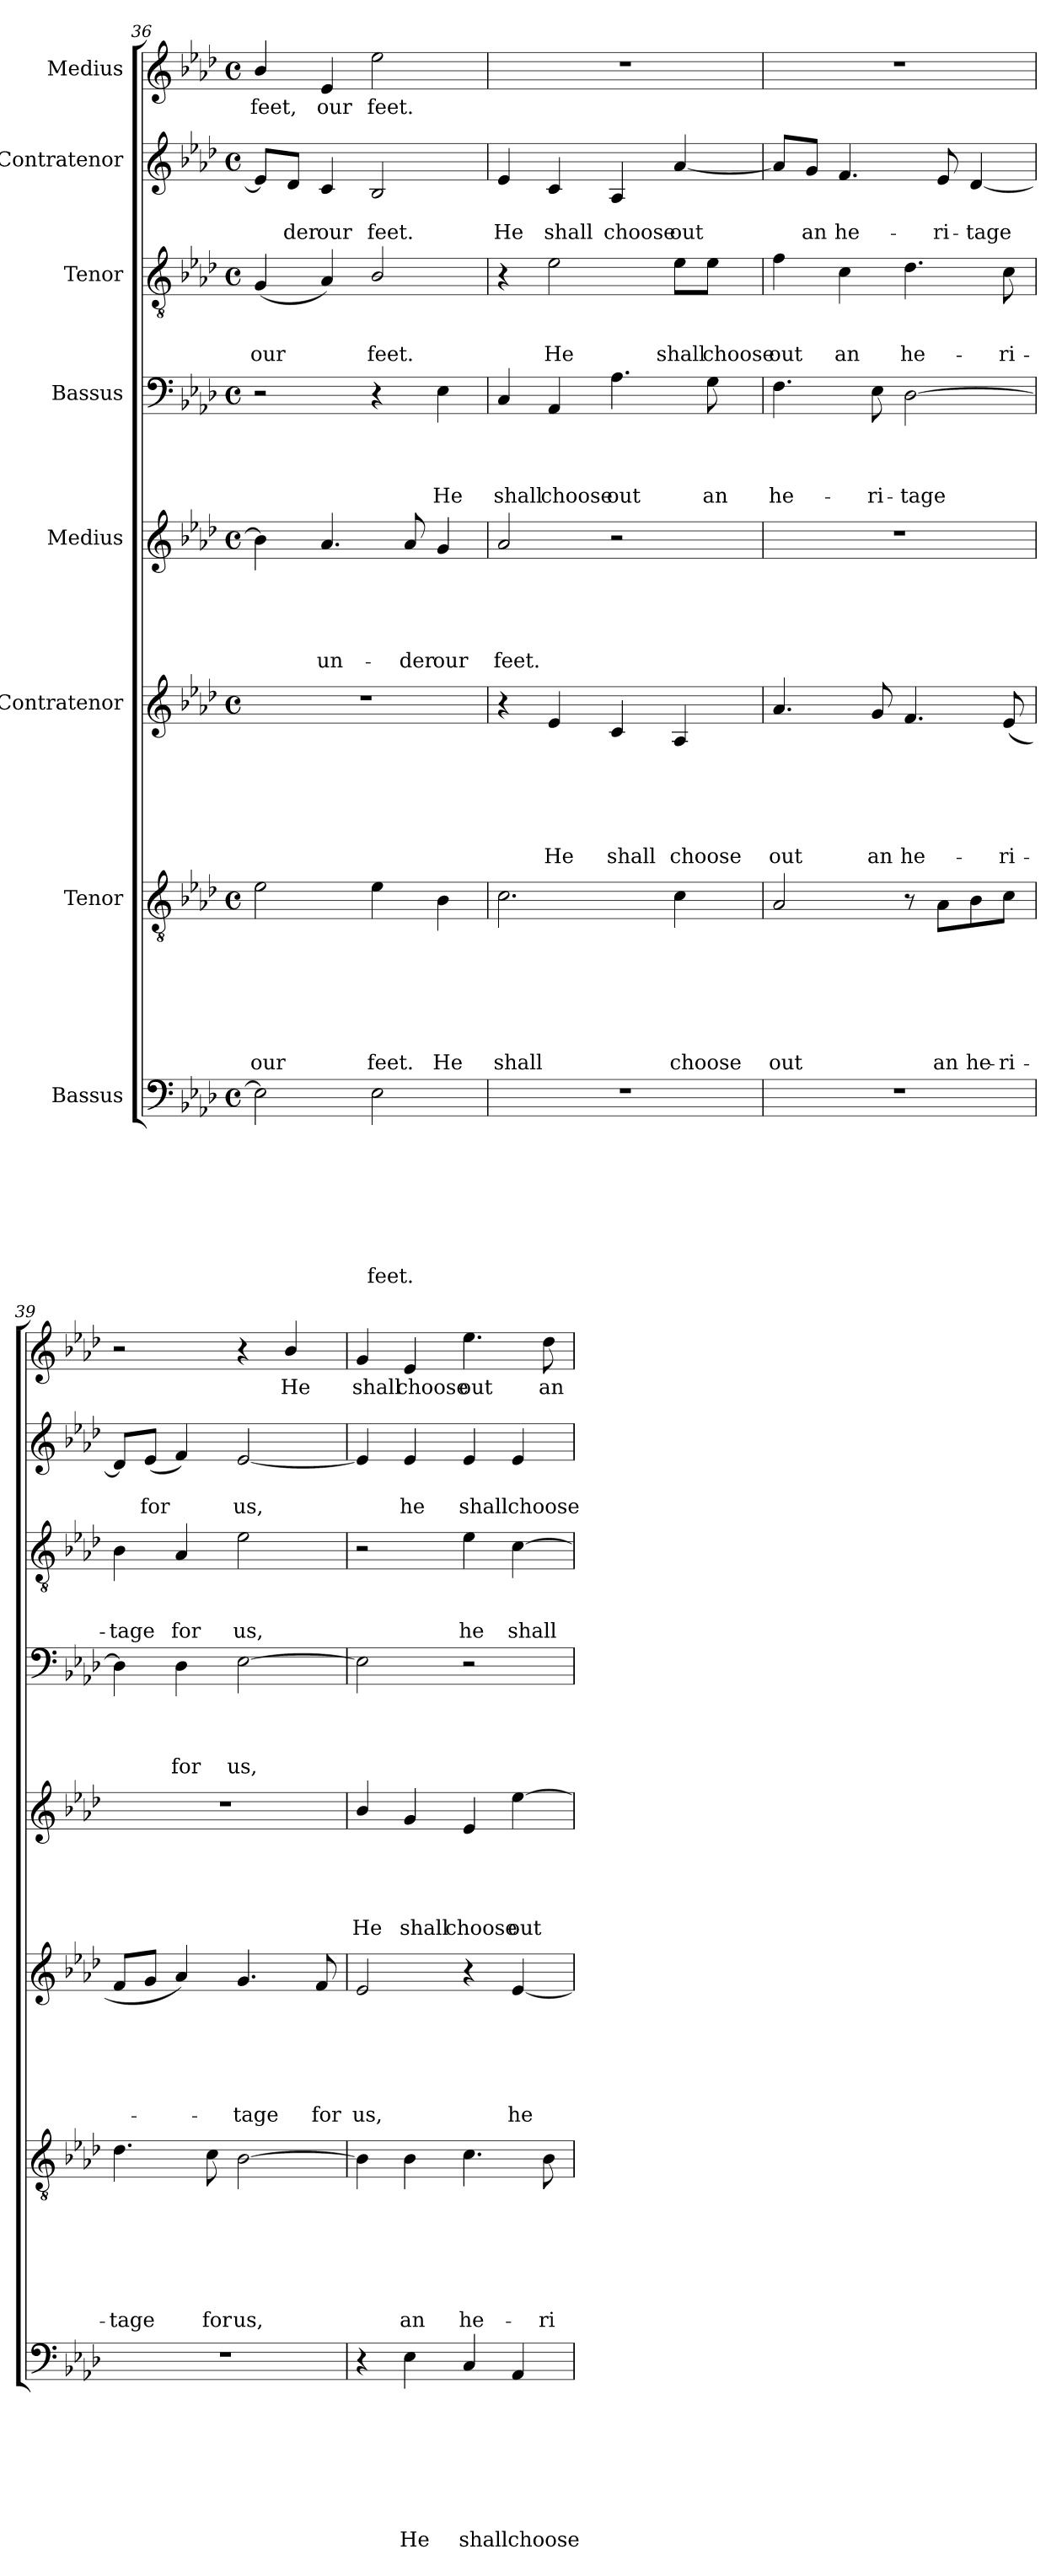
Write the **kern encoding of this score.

**kern	**text	**text	**text	**text	**text	**text	**text	**text	**kern	**text	**text	**text	**text	**text	**text	**text	**kern	**text	**text	**text	**text	**text	**text	**kern	**text	**text	**text	**text	**text	**kern	**text	**text	**text	**text	**kern	**text	**text	**text	**kern	**text	**text	**kern	**text
*part8	*part8	*part8	*part8	*part8	*part8	*part8	*part8	*part8	*part7	*part7	*part7	*part7	*part7	*part7	*part7	*part7	*part6	*part6	*part6	*part6	*part6	*part6	*part6	*part5	*part5	*part5	*part5	*part5	*part5	*part4	*part4	*part4	*part4	*part4	*part3	*part3	*part3	*part3	*part2	*part2	*part2	*part1	*part1
*staff8	*staff8	*staff8	*staff8	*staff8	*staff8	*staff8	*staff8	*staff8	*staff7	*staff7	*staff7	*staff7	*staff7	*staff7	*staff7	*staff7	*staff6	*staff6	*staff6	*staff6	*staff6	*staff6	*staff6	*staff5	*staff5	*staff5	*staff5	*staff5	*staff5	*staff4	*staff4	*staff4	*staff4	*staff4	*staff3	*staff3	*staff3	*staff3	*staff2	*staff2	*staff2	*staff1	*staff1
*I"Bassus	*	*	*	*	*	*	*	*	*I"Tenor	*	*	*	*	*	*	*	*I"Contratenor	*	*	*	*	*	*	*I"Medius	*	*	*	*	*	*I"Bassus	*	*	*	*	*I"Tenor	*	*	*	*I"Contratenor	*	*	*I"Medius	*
!!LO:PB:g=z
*clefF4	*	*	*	*	*	*	*	*	*clefGv2	*	*	*	*	*	*	*	*clefG2	*	*	*	*	*	*	*clefG2	*	*	*	*	*	*clefF4	*	*	*	*	*clefGv2	*	*	*	*clefG2	*	*	*clefG2	*
*k[b-e-a-d-]	*	*	*	*	*	*	*	*	*k[b-e-a-d-]	*	*	*	*	*	*	*	*k[b-e-a-d-]	*	*	*	*	*	*	*k[b-e-a-d-]	*	*	*	*	*	*k[b-e-a-d-]	*	*	*	*	*k[b-e-a-d-]	*	*	*	*k[b-e-a-d-]	*	*	*k[b-e-a-d-]	*
*A-:	*	*	*	*	*	*	*	*	*A-:	*	*	*	*	*	*	*	*A-:	*	*	*	*	*	*	*A-:	*	*	*	*	*	*A-:	*	*	*	*	*A-:	*	*	*	*A-:	*	*	*A-:	*
*M4/4	*	*	*	*	*	*	*	*	*M4/4	*	*	*	*	*	*	*	*M4/4	*	*	*	*	*	*	*M4/4	*	*	*	*	*	*M4/4	*	*	*	*	*M4/4	*	*	*	*M4/4	*	*	*M4/4	*
*met(c)	*	*	*	*	*	*	*	*	*met(c)	*	*	*	*	*	*	*	*met(c)	*	*	*	*	*	*	*met(c)	*	*	*	*	*	*met(c)	*	*	*	*	*met(c)	*	*	*	*met(c)	*	*	*met(c)	*
=36	=36	=36	=36	=36	=36	=36	=36	=36	=36	=36	=36	=36	=36	=36	=36	=36	=36	=36	=36	=36	=36	=36	=36	=36	=36	=36	=36	=36	=36	=36	=36	=36	=36	=36	=36	=36	=36	=36	=36	=36	=36	=36	=36
!	!	!	!	!	!	!	!	!	!	!	!	!	!	!	!	!LO:LY:b	!	!	!	!	!	!	!	!	!	!	!	!	!	!	!	!	!	!	!	!	!	!LO:LY:b	!	!	!	!	!LO:LY:b
2E-\]	.	.	.	.	.	.	.	.	2e-\	.	.	.	.	.	.	our	1r	.	.	.	.	.	.	4b-\]	.	.	.	.	.	2r	.	.	.	.	(<4G/	.	.	our	8e-/L]	.	.	4b-/	feet,
!	!	!	!	!	!	!	!	!	!	!	!	!	!	!	!	!	!	!	!	!	!	!	!	!	!	!	!	!	!	!	!	!	!	!	!	!	!	!	!	!	!LO:LY:b	!	!
.	.	.	.	.	.	.	.	.	.	.	.	.	.	.	.	.	.	.	.	.	.	.	.	.	.	.	.	.	.	.	.	.	.	.	.	.	.	.	8d-/J	.	-der	.	.
!	!	!	!	!	!	!	!	!	!	!	!	!	!	!	!	!	!	!	!	!	!	!	!	!	!	!	!	!	!LO:LY:b	!	!	!	!	!	!	!	!	!	!	!	!LO:LY:b	!	!LO:LY:b
.	.	.	.	.	.	.	.	.	.	.	.	.	.	.	.	.	.	.	.	.	.	.	.	4.a-/	.	.	.	.	un-	.	.	.	.	.	4A-/)	.	.	.	4c/	.	our	4e-/	our
!	!	!	!	!	!	!	!	!LO:LY:b	!	!	!	!	!	!	!	!LO:LY:b	!	!	!	!	!	!	!	!	!	!	!	!	!	!	!	!	!	!	!	!	!	!LO:LY:b	!	!	!LO:LY:b	!	!LO:LY:b
2E-\	.	.	.	.	.	.	.	feet.	4e-\	.	.	.	.	.	.	feet.	.	.	.	.	.	.	.	.	.	.	.	.	.	4r	.	.	.	.	2B-/	.	.	feet.	2B-/	.	feet.	2ee-\	feet.
!	!	!	!	!	!	!	!	!	!	!	!	!	!	!	!	!	!	!	!	!	!	!	!	!	!	!	!	!	!LO:LY:b	!	!	!	!	!	!	!	!	!	!	!	!	!	!
.	.	.	.	.	.	.	.	.	.	.	.	.	.	.	.	.	.	.	.	.	.	.	.	8a-/	.	.	.	.	-der	.	.	.	.	.	.	.	.	.	.	.	.	.	.
!	!	!	!	!	!	!	!	!	!	!	!	!	!	!	!	!LO:LY:b	!	!	!	!	!	!	!	!	!	!	!	!	!LO:LY:b	!	!	!	!	!LO:LY:b	!	!	!	!	!	!	!	!	!
.	.	.	.	.	.	.	.	.	4B-\	.	.	.	.	.	.	He	.	.	.	.	.	.	.	4g/	.	.	.	.	our	4E-\	.	.	.	He	.	.	.	.	.	.	.	.	.
=37	=37	=37	=37	=37	=37	=37	=37	=37	=37	=37	=37	=37	=37	=37	=37	=37	=37	=37	=37	=37	=37	=37	=37	=37	=37	=37	=37	=37	=37	=37	=37	=37	=37	=37	=37	=37	=37	=37	=37	=37	=37	=37	=37
!	!	!	!	!	!	!	!	!	!	!	!	!	!	!	!	!LO:LY:b	!	!	!	!	!	!	!	!	!	!	!	!	!LO:LY:b	!	!	!	!	!LO:LY:b	!	!	!	!	!	!	!LO:LY:b	!	!
1r	.	.	.	.	.	.	.	.	2.c\	.	.	.	.	.	.	shall	4r	.	.	.	.	.	.	2a-/	.	.	.	.	feet.	4C/	.	.	.	shall	4r	.	.	.	4e-/	.	He	1r	.
!	!	!	!	!	!	!	!	!	!	!	!	!	!	!	!	!	!	!	!	!	!	!	!LO:LY:b	!	!	!	!	!	!	!	!	!	!	!LO:LY:b	!	!	!	!LO:LY:b	!	!	!LO:LY:b	!	!
.	.	.	.	.	.	.	.	.	.	.	.	.	.	.	.	.	4e-/	.	.	.	.	.	He	.	.	.	.	.	.	4AA-/	.	.	.	choose	2e-\	.	.	He	4c/	.	shall	.	.
!	!	!	!	!	!	!	!	!	!	!	!	!	!	!	!	!	!	!	!	!	!	!	!LO:LY:b	!	!	!	!	!	!	!	!	!	!	!LO:LY:b	!	!	!	!	!	!	!LO:LY:b	!	!
.	.	.	.	.	.	.	.	.	.	.	.	.	.	.	.	.	4c/	.	.	.	.	.	shall	2r	.	.	.	.	.	4.A-\	.	.	.	out	.	.	.	.	4A-/	.	choose	.	.
!	!	!	!	!	!	!	!	!	!	!	!	!	!	!	!	!LO:LY:b	!	!	!	!	!	!	!LO:LY:b	!	!	!	!	!	!	!	!	!	!	!	!	!	!	!LO:LY:b	!	!	!LO:LY:b	!	!
.	.	.	.	.	.	.	.	.	4c\	.	.	.	.	.	.	choose	4A-/	.	.	.	.	.	choose	.	.	.	.	.	.	.	.	.	.	.	8e-\L	.	.	shall	[<4a-/	.	out	.	.
!	!	!	!	!	!	!	!	!	!	!	!	!	!	!	!	!	!	!	!	!	!	!	!	!	!	!	!	!	!	!	!	!	!	!LO:LY:b	!	!	!	!LO:LY:b	!	!	!	!	!
.	.	.	.	.	.	.	.	.	.	.	.	.	.	.	.	.	.	.	.	.	.	.	.	.	.	.	.	.	.	8G\	.	.	.	an	8e-\J	.	.	choose	.	.	.	.	.
=38	=38	=38	=38	=38	=38	=38	=38	=38	=38	=38	=38	=38	=38	=38	=38	=38	=38	=38	=38	=38	=38	=38	=38	=38	=38	=38	=38	=38	=38	=38	=38	=38	=38	=38	=38	=38	=38	=38	=38	=38	=38	=38	=38
!	!	!	!	!	!	!	!	!	!	!	!	!	!	!	!	!LO:LY:b	!	!	!	!	!	!	!LO:LY:b	!	!	!	!	!	!	!	!	!	!	!LO:LY:b	!	!	!	!LO:LY:b	!	!	!	!	!
1r	.	.	.	.	.	.	.	.	2A-/	.	.	.	.	.	.	out	4.a-/	.	.	.	.	.	out	1r	.	.	.	.	.	4.F\	.	.	.	he-	4f\	.	.	out	8a-/L]	.	.	1r	.
!	!	!	!	!	!	!	!	!	!	!	!	!	!	!	!	!	!	!	!	!	!	!	!	!	!	!	!	!	!	!	!	!	!	!	!	!	!	!	!	!	!LO:LY:b	!	!
.	.	.	.	.	.	.	.	.	.	.	.	.	.	.	.	.	.	.	.	.	.	.	.	.	.	.	.	.	.	.	.	.	.	.	.	.	.	.	8g/J	.	an	.	.
!	!	!	!	!	!	!	!	!	!	!	!	!	!	!	!	!	!	!	!	!	!	!	!	!	!	!	!	!	!	!	!	!	!	!	!	!	!	!LO:LY:b	!	!	!LO:LY:b	!	!
.	.	.	.	.	.	.	.	.	.	.	.	.	.	.	.	.	.	.	.	.	.	.	.	.	.	.	.	.	.	.	.	.	.	.	4c\	.	.	an	4.f/	.	he-	.	.
!	!	!	!	!	!	!	!	!	!	!	!	!	!	!	!	!	!	!	!	!	!	!	!LO:LY:b	!	!	!	!	!	!	!	!	!	!	!LO:LY:b	!	!	!	!	!	!	!	!	!
.	.	.	.	.	.	.	.	.	.	.	.	.	.	.	.	.	8g/	.	.	.	.	.	an	.	.	.	.	.	.	8E-\	.	.	.	-ri-	.	.	.	.	.	.	.	.	.
!	!	!	!	!	!	!	!	!	!	!	!	!	!	!	!	!	!	!	!	!	!	!	!LO:LY:b	!	!	!	!	!	!	!	!	!	!	!LO:LY:b	!	!	!	!LO:LY:b	!	!	!	!	!
.	.	.	.	.	.	.	.	.	8r	.	.	.	.	.	.	.	4.f/	.	.	.	.	.	he-	.	.	.	.	.	.	[>2D-\	.	.	.	-tage	4.d-\	.	.	he-	.	.	.	.	.
!	!	!	!	!	!	!	!	!	!	!	!	!	!	!	!	!LO:LY:b	!	!	!	!	!	!	!	!	!	!	!	!	!	!	!	!	!	!	!	!	!	!	!	!	!LO:LY:b	!	!
.	.	.	.	.	.	.	.	.	8A-\L	.	.	.	.	.	.	an	.	.	.	.	.	.	.	.	.	.	.	.	.	.	.	.	.	.	.	.	.	.	8e-/	.	-ri-	.	.
!	!	!	!	!	!	!	!	!	!	!	!	!	!	!	!	!LO:LY:b	!	!	!	!	!	!	!	!	!	!	!	!	!	!	!	!	!	!	!	!	!	!	!	!	!LO:LY:b	!	!
.	.	.	.	.	.	.	.	.	8B-\	.	.	.	.	.	.	he-	.	.	.	.	.	.	.	.	.	.	.	.	.	.	.	.	.	.	.	.	.	.	[<4d-/	.	-tage	.	.
!	!	!	!	!	!	!	!	!	!	!	!	!	!	!	!	!LO:LY:b	!	!	!	!	!	!	!LO:LY:b	!	!	!	!	!	!	!	!	!	!	!	!	!	!	!LO:LY:b	!	!	!	!	!
.	.	.	.	.	.	.	.	.	8c\J	.	.	.	.	.	.	-ri-	(<8e-/	.	.	.	.	.	-ri-	.	.	.	.	.	.	.	.	.	.	.	8c\	.	.	-ri-	.	.	.	.	.
=39	=39	=39	=39	=39	=39	=39	=39	=39	=39	=39	=39	=39	=39	=39	=39	=39	=39	=39	=39	=39	=39	=39	=39	=39	=39	=39	=39	=39	=39	=39	=39	=39	=39	=39	=39	=39	=39	=39	=39	=39	=39	=39	=39
!	!	!	!	!	!	!	!	!	!	!	!	!	!	!	!	!LO:LY:b	!	!	!	!	!	!	!	!	!	!	!	!	!	!	!	!	!	!	!	!	!	!LO:LY:b	!	!	!	!	!
1r	.	.	.	.	.	.	.	.	4.d-\	.	.	.	.	.	.	-tage	8f/L	.	.	.	.	.	.	1r	.	.	.	.	.	4D-\]	.	.	.	.	4B-\	.	.	-tage	8d-/L]	.	.	2r	.
!	!	!	!	!	!	!	!	!	!	!	!	!	!	!	!	!	!	!	!	!	!	!	!	!	!	!	!	!	!	!	!	!	!	!	!	!	!	!	!	!	!LO:LY:b	!	!
.	.	.	.	.	.	.	.	.	.	.	.	.	.	.	.	.	8g/J	.	.	.	.	.	.	.	.	.	.	.	.	.	.	.	.	.	.	.	.	.	(<8e-/J	.	for	.	.
!	!	!	!	!	!	!	!	!	!	!	!	!	!	!	!	!	!	!	!	!	!	!	!	!	!	!	!	!	!	!	!	!	!	!LO:LY:b	!	!	!	!LO:LY:b	!	!	!	!	!
.	.	.	.	.	.	.	.	.	.	.	.	.	.	.	.	.	4a-/)	.	.	.	.	.	.	.	.	.	.	.	.	4D-\	.	.	.	for	4A-/	.	.	for	4f/)	.	.	.	.
!	!	!	!	!	!	!	!	!	!	!	!	!	!	!	!	!LO:LY:b	!	!	!	!	!	!	!	!	!	!	!	!	!	!	!	!	!	!	!	!	!	!	!	!	!	!	!
.	.	.	.	.	.	.	.	.	8c\	.	.	.	.	.	.	for	.	.	.	.	.	.	.	.	.	.	.	.	.	.	.	.	.	.	.	.	.	.	.	.	.	.	.
!	!	!	!	!	!	!	!	!	!	!	!	!	!	!	!	!LO:LY:b	!	!	!	!	!	!	!LO:LY:b	!	!	!	!	!	!	!	!	!	!	!LO:LY:b	!	!	!	!LO:LY:b	!	!	!LO:LY:b	!	!
.	.	.	.	.	.	.	.	.	[<2B-\	.	.	.	.	.	.	us,	4.g/	.	.	.	.	.	-tage	.	.	.	.	.	.	[<2E-\	.	.	.	us,	2e-\	.	.	us,	[<2e-/	.	us,	4r	.
!	!	!	!	!	!	!	!	!	!	!	!	!	!	!	!	!	!	!	!	!	!	!	!	!	!	!	!	!	!	!	!	!	!	!	!	!	!	!	!	!	!	!	!LO:LY:b
.	.	.	.	.	.	.	.	.	.	.	.	.	.	.	.	.	.	.	.	.	.	.	.	.	.	.	.	.	.	.	.	.	.	.	.	.	.	.	.	.	.	4b-/	He
!	!	!	!	!	!	!	!	!	!	!	!	!	!	!	!	!	!	!	!	!	!	!	!LO:LY:b	!	!	!	!	!	!	!	!	!	!	!	!	!	!	!	!	!	!	!	!
.	.	.	.	.	.	.	.	.	.	.	.	.	.	.	.	.	8f/	.	.	.	.	.	for	.	.	.	.	.	.	.	.	.	.	.	.	.	.	.	.	.	.	.	.
!!LO:LB:g=z
=40	=40	=40	=40	=40	=40	=40	=40	=40	=40	=40	=40	=40	=40	=40	=40	=40	=40	=40	=40	=40	=40	=40	=40	=40	=40	=40	=40	=40	=40	=40	=40	=40	=40	=40	=40	=40	=40	=40	=40	=40	=40	=40	=40
!	!	!	!	!	!	!	!	!	!	!	!	!	!	!	!	!	!	!	!	!	!	!	!LO:LY:b	!	!	!	!	!	!LO:LY:b	!	!	!	!	!	!	!	!	!	!	!	!	!	!LO:LY:b
4r	.	.	.	.	.	.	.	.	4B-\]	.	.	.	.	.	.	.	2e-/	.	.	.	.	.	us,	4b-/	.	.	.	.	He	2E-\]	.	.	.	.	2r	.	.	.	4e-/]	.	.	4g/	shall
!	!	!	!	!	!	!	!	!LO:LY:b	!	!	!	!	!	!	!	!LO:LY:b	!	!	!	!	!	!	!	!	!	!	!	!	!LO:LY:b	!	!	!	!	!	!	!	!	!	!	!	!LO:LY:b	!	!LO:LY:b
4E-\	.	.	.	.	.	.	.	He	4B-\	.	.	.	.	.	.	an	.	.	.	.	.	.	.	4g/	.	.	.	.	shall	.	.	.	.	.	.	.	.	.	4e-/	.	he	4e-/	choose
!	!	!	!	!	!	!	!	!LO:LY:b	!	!	!	!	!	!	!	!LO:LY:b	!	!	!	!	!	!	!	!	!	!	!	!	!LO:LY:b	!	!	!	!	!	!	!	!	!LO:LY:b	!	!	!LO:LY:b	!	!LO:LY:b
4C/	.	.	.	.	.	.	.	shall	4.c\	.	.	.	.	.	.	he-	4r	.	.	.	.	.	.	4e-/	.	.	.	.	choose	2r	.	.	.	.	4e-\	.	.	he	4e-/	.	shall	4.ee-\	out
!	!	!	!	!	!	!	!	!LO:LY:b	!	!	!	!	!	!	!	!	!	!	!	!	!	!	!LO:LY:b	!	!	!	!	!	!LO:LY:b	!	!	!	!	!	!	!	!	!LO:LY:b	!	!	!LO:LY:b	!	!
4AA-/	.	.	.	.	.	.	.	choose	.	.	.	.	.	.	.	.	[<4e-/	.	.	.	.	.	he	[>4ee-\	.	.	.	.	out	.	.	.	.	.	[>4c\	.	.	shall	4e-/	.	choose	.	.
!	!	!	!	!	!	!	!	!	!	!	!	!	!	!	!	!LO:LY:b	!	!	!	!	!	!	!	!	!	!	!	!	!	!	!	!	!	!	!	!	!	!	!	!	!	!	!LO:LY:b
.	.	.	.	.	.	.	.	.	8B-\	.	.	.	.	.	.	-ri-	.	.	.	.	.	.	.	.	.	.	.	.	.	.	.	.	.	.	.	.	.	.	.	.	.	8dd-\	an
=	=	=	=	=	=	=	=	=	=	=	=	=	=	=	=	=	=	=	=	=	=	=	=	=	=	=	=	=	=	=	=	=	=	=	=	=	=	=	=	=	=	=	=
*-	*-	*-	*-	*-	*-	*-	*-	*-	*-	*-	*-	*-	*-	*-	*-	*-	*-	*-	*-	*-	*-	*-	*-	*-	*-	*-	*-	*-	*-	*-	*-	*-	*-	*-	*-	*-	*-	*-	*-	*-	*-	*-	*-
